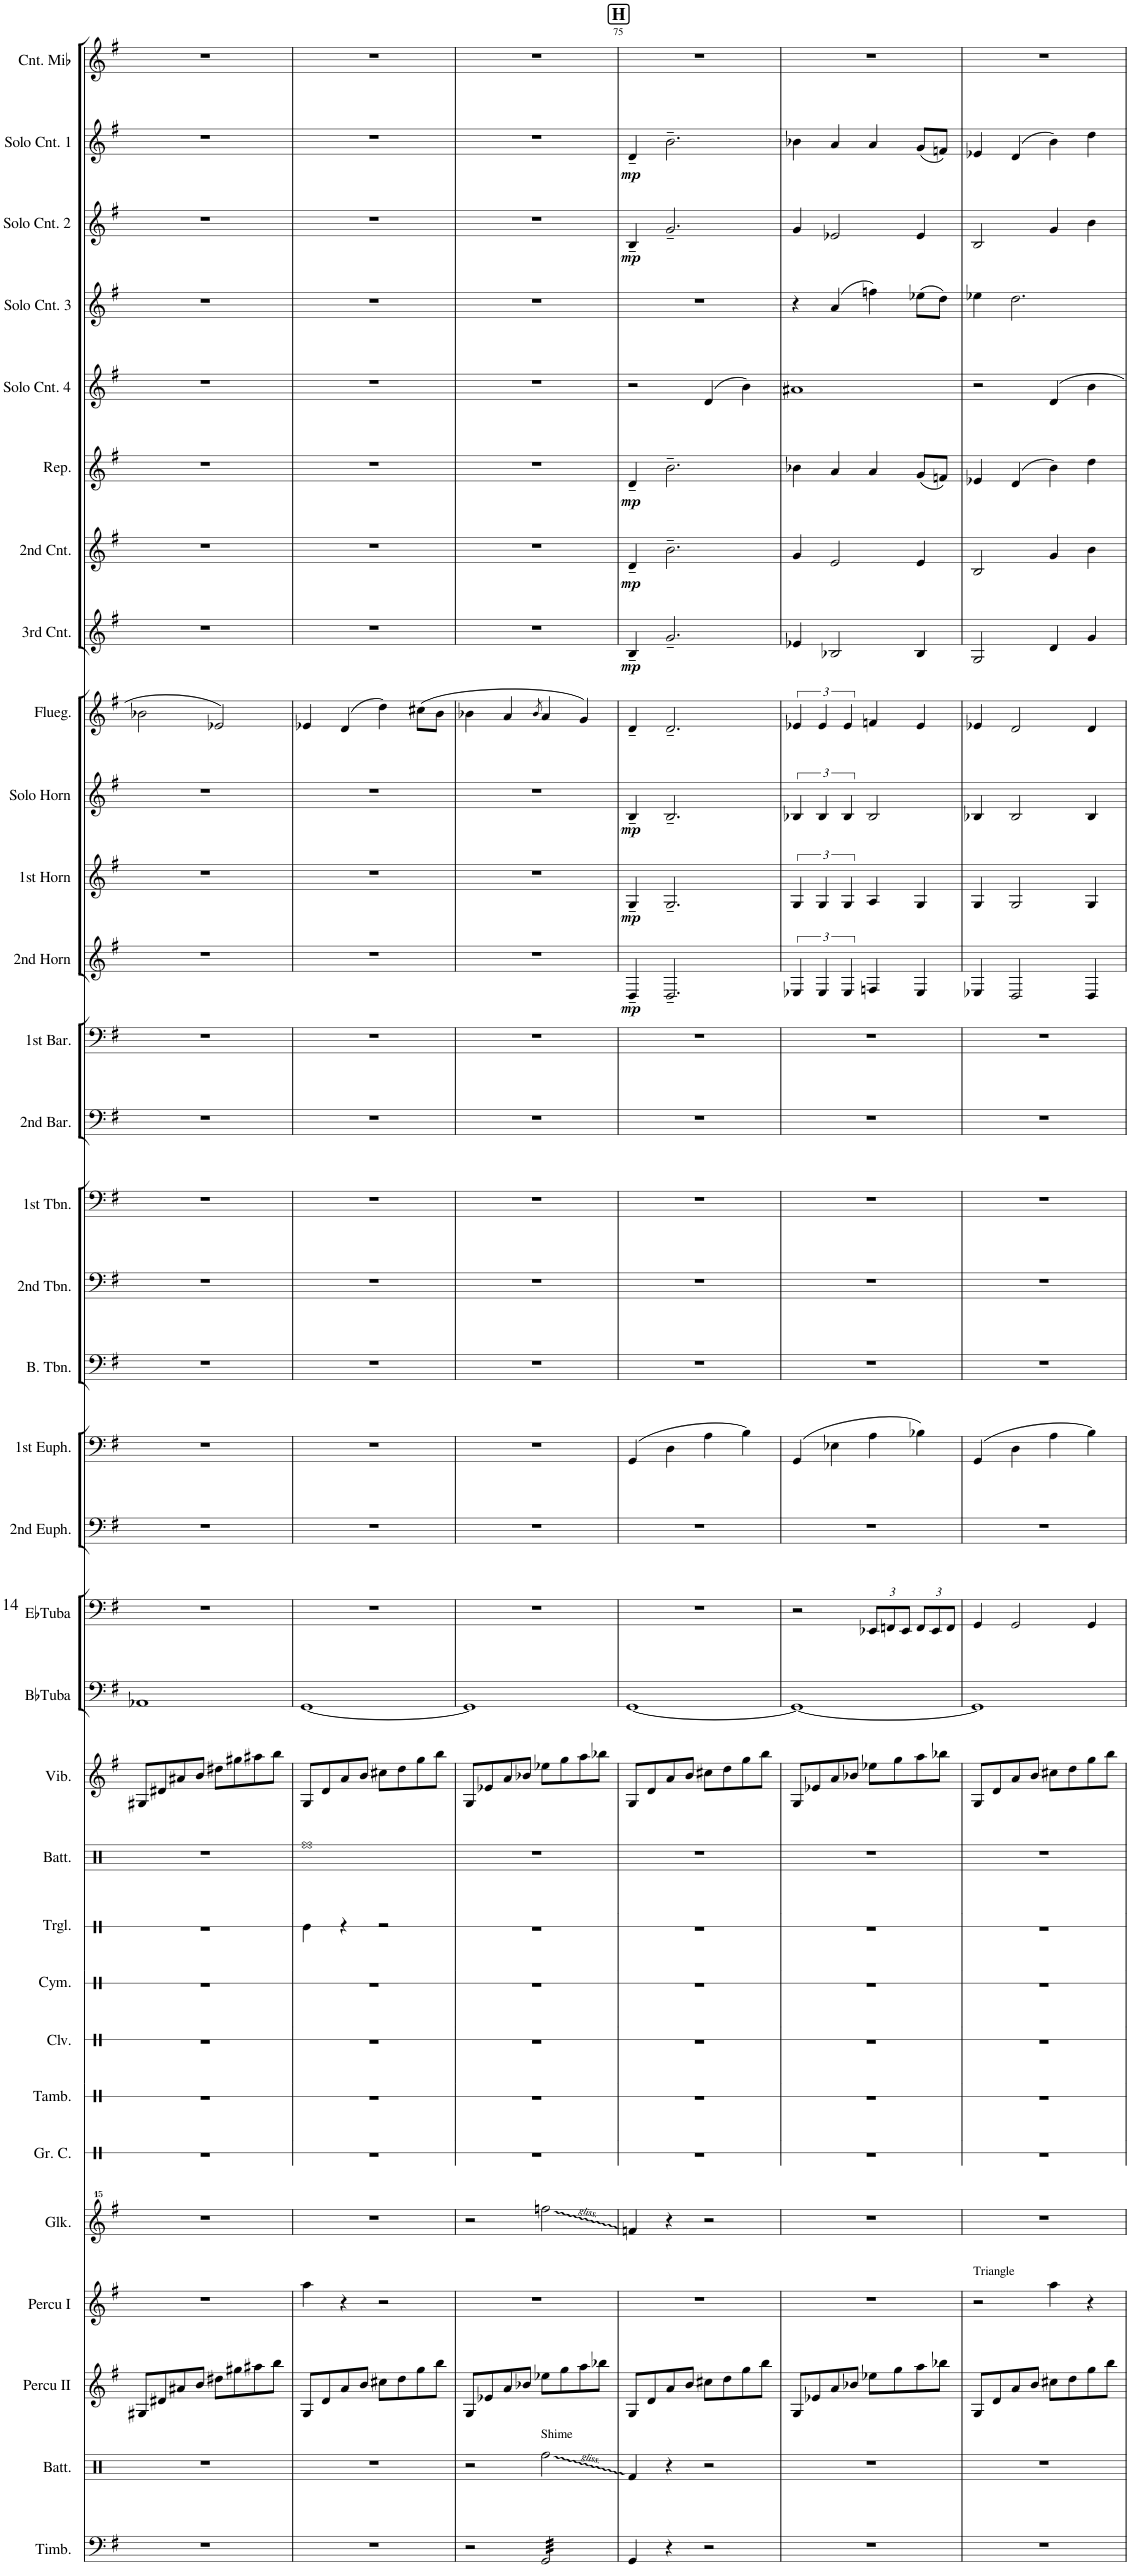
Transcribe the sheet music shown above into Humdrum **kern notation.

**kern	**kern	**kern	**kern	**kern	**kern	**kern	**kern	**kern	**kern	**kern	**kern	**kern	**kern	**kern	**kern	**kern	**kern	**kern	**kern	**kern	**kern	**dynam	**kern	**dynam	**kern	**dynam	**kern	**kern	**dynam	**kern	**dynam	**kern	**dynam	**kern	**kern	**kern	**dynam	**kern	**dynam	**kern
*part33	*part32	*part31	*part30	*part29	*part28	*part27	*part26	*part25	*part24	*part23	*part22	*part21	*part20	*part19	*part18	*part17	*part16	*part15	*part14	*part13	*part12	*part12	*part11	*part11	*part10	*part10	*part9	*part8	*part8	*part7	*part7	*part6	*part6	*part5	*part4	*part3	*part3	*part2	*part2	*part1
*staff33	*staff32	*staff31	*staff30	*staff29	*staff28	*staff27	*staff26	*staff25	*staff24	*staff23	*staff22	*staff21	*staff20	*staff19	*staff18	*staff17	*staff16	*staff15	*staff14	*staff13	*staff12	*staff12	*staff11	*staff11	*staff10	*staff10	*staff9	*staff8	*staff8	*staff7	*staff7	*staff6	*staff6	*staff5	*staff4	*staff3	*staff3	*staff2	*staff2	*staff1
*I"Timbales	*I"Batterie	*I"Percu II	*I"Percu I	*I"Glockenspiel	*I"Grosse caisse	*I"Tambourin	*I"Claves	*I"Cymbale	*I"Triangle	*I"Batterie	*I"Vibraphone	*I"BbTuba	*I"EbTuba	*I"2nd Euphonium	*I"1st Euphonium	*I"Bass Trombone	*I"2nd Trombone	*I"1st Trombone	*I"2nd Baryton	*I"1st Baryton	*I"2nd Horn	*	*I"1st Horn	*	*I"Solo Horn	*	*I"Fluegelhorn	*I"3rd Cornet	*	*I"2nd Cornet	*	*I"Repiano	*	*I"Solo Cornet 4	*I"Solo Cornet 3	*I"Solo Cornet 2	*	*I"Solo Cornet 1	*	*I"Cornet en Mib
*I'Timb.	*I'Batt.	*I'Percu II	*I'Percu I	*I'Glk.	*I'Gr. C.	*I'Tamb.	*I'Clv.	*I'Cym.	*I'Trgl.	*I'Batt.	*I'Vib.	*I'BbTuba	*I'EbTuba	*I'2nd Euph.	*I'1st Euph.	*I'B. Tbn.	*I'2nd Tbn.	*I'1st Tbn.	*I'2nd Bar.	*I'1st Bar.	*I'2nd Horn	*	*I'1st Horn	*	*I'Solo Horn	*	*I'Flueg.	*I'3rd Cnt.	*	*I'2nd Cnt.	*	*I'Rep.	*	*I'Solo Cnt. 4	*I'Solo Cnt. 3	*I'Solo Cnt. 2	*	*I'Solo Cnt. 1	*	*I'Cnt. Mib
!!LO:PB:g=z
*clefF4	*clefX	*clefG2	*clefG2	*clefG^^2	*clefX	*clefX	*clefX	*clefX	*clefX	*clefX	*clefG2	*clefF4	*clefF4	*clefF4	*clefF4	*clefF4	*clefF4	*clefF4	*clefF4	*clefF4	*clefG2	*	*clefG2	*	*clefG2	*	*clefG2	*clefG2	*	*clefG2	*	*clefG2	*	*clefG2	*clefG2	*clefG2	*	*clefG2	*	*clefG2
*	*	*	*	*	*	*	*	*	*	*	*	*	*	*	*	*	*	*	*ITrd4c7	*ITrd4c7	*ITrd4c7	*	*ITrd4c7	*	*ITrd4c7	*	*ITrd1c2	*ITrd1c2	*	*ITrd1c2	*	*ITrd1c2	*	*ITrd1c2	*ITrd1c2	*ITrd1c2	*	*ITrd1c2	*	*ITrd1c2
*k[f#]	*k[]	*k[f#]	*k[f#]	*k[f#]	*k[]	*k[]	*k[]	*k[]	*k[]	*k[]	*k[f#]	*k[f#]	*k[f#]	*k[f#]	*k[f#]	*k[f#]	*k[f#]	*k[f#]	*k[f#]	*k[f#]	*k[f#]	*	*k[f#]	*	*k[f#]	*	*k[f#]	*k[f#]	*	*k[f#]	*	*k[f#]	*	*k[f#]	*k[f#]	*k[f#]	*	*k[f#]	*	*k[f#]
*M4/4	*M4/4	*M4/4	*M4/4	*M4/4	*M4/4	*M4/4	*M4/4	*M4/4	*M4/4	*M4/4	*M4/4	*M4/4	*M4/4	*M4/4	*M4/4	*M4/4	*M4/4	*M4/4	*M4/4	*M4/4	*M4/4	*	*M4/4	*	*M4/4	*	*M4/4	*M4/4	*	*M4/4	*	*M4/4	*	*M4/4	*M4/4	*M4/4	*	*M4/4	*	*M4/4
=72	=72	=72	=72	=72	=72	=72	=72	=72	=72	=72	=72	=72	=72	=72	=72	=72	=72	=72	=72	=72	=72	=72	=72	=72	=72	=72	=72	=72	=72	=72	=72	=72	=72	=72	=72	=72	=72	=72	=72	=72
1r	1r	8G#X/L	1r	1r	1r	1r	1r	1r	1r	1r	8G#X/L	1AA-X	1r	1r	1r	1r	1r	1r	1r	1r	1r	.	1r	.	1r	.	2b-X\	1r	.	1r	.	1r	.	1r	1r	1r	.	1r	.	1r
.	.	8d#X/	.	.	.	.	.	.	.	.	8d#X/	.	.	.	.	.	.	.	.	.	.	.	.	.	.	.	.	.	.	.	.	.	.	.	.	.	.	.	.	.
.	.	8a#X/	.	.	.	.	.	.	.	.	8a#X/	.	.	.	.	.	.	.	.	.	.	.	.	.	.	.	.	.	.	.	.	.	.	.	.	.	.	.	.	.
.	.	8b/J	.	.	.	.	.	.	.	.	8b/J	.	.	.	.	.	.	.	.	.	.	.	.	.	.	.	.	.	.	.	.	.	.	.	.	.	.	.	.	.
.	.	8dd#X\L	.	.	.	.	.	.	.	.	8dd#X\L	.	.	.	.	.	.	.	.	.	.	.	.	.	.	.	2e-X/	.	.	.	.	.	.	.	.	.	.	.	.	.
.	.	8gg#X\	.	.	.	.	.	.	.	.	8gg#X\	.	.	.	.	.	.	.	.	.	.	.	.	.	.	.	.	.	.	.	.	.	.	.	.	.	.	.	.	.
.	.	8aa#X\	.	.	.	.	.	.	.	.	8aa#X\	.	.	.	.	.	.	.	.	.	.	.	.	.	.	.	.	.	.	.	.	.	.	.	.	.	.	.	.	.
.	.	8bb\J	.	.	.	.	.	.	.	.	8bb\J	.	.	.	.	.	.	.	.	.	.	.	.	.	.	.	.	.	.	.	.	.	.	.	.	.	.	.	.	.
=73	=73	=73	=73	=73	=73	=73	=73	=73	=73	=73	=73	=73	=73	=73	=73	=73	=73	=73	=73	=73	=73	=73	=73	=73	=73	=73	=73	=73	=73	=73	=73	=73	=73	=73	=73	=73	=73	=73	=73	=73
1r	1r	8G/L	4aa\	1r	1r	1r	1r	1r	4Re\	1Rff	8G/L	[1GG	1r	1r	1r	1r	1r	1r	1r	1r	1r	.	1r	.	1r	.	4e-X/	1r	.	1r	.	1r	.	1r	1r	1r	.	1r	.	1r
.	.	8d/	.	.	.	.	.	.	.	.	8d/	.	.	.	.	.	.	.	.	.	.	.	.	.	.	.	.	.	.	.	.	.	.	.	.	.	.	.	.	.
.	.	8a/	4r	.	.	.	.	.	4r	.	8a/	.	.	.	.	.	.	.	.	.	.	.	.	.	.	.	(4d/	.	.	.	.	.	.	.	.	.	.	.	.	.
.	.	8b/J	.	.	.	.	.	.	.	.	8b/J	.	.	.	.	.	.	.	.	.	.	.	.	.	.	.	.	.	.	.	.	.	.	.	.	.	.	.	.	.
.	.	8cc#X\L	2r	.	.	.	.	.	2r	.	8cc#X\L	.	.	.	.	.	.	.	.	.	.	.	.	.	.	.	4dd\)	.	.	.	.	.	.	.	.	.	.	.	.	.
.	.	8dd\	.	.	.	.	.	.	.	.	8dd\	.	.	.	.	.	.	.	.	.	.	.	.	.	.	.	.	.	.	.	.	.	.	.	.	.	.	.	.	.
.	.	8gg\	.	.	.	.	.	.	.	.	8gg\	.	.	.	.	.	.	.	.	.	.	.	.	.	.	.	(8cc#X\L	.	.	.	.	.	.	.	.	.	.	.	.	.
.	.	8bb\J	.	.	.	.	.	.	.	.	8bb\J	.	.	.	.	.	.	.	.	.	.	.	.	.	.	.	8b\J	.	.	.	.	.	.	.	.	.	.	.	.	.
=74	=74	=74	=74	=74	=74	=74	=74	=74	=74	=74	=74	=74	=74	=74	=74	=74	=74	=74	=74	=74	=74	=74	=74	=74	=74	=74	=74	=74	=74	=74	=74	=74	=74	=74	=74	=74	=74	=74	=74	=74
2r	2r	8G/L	1r	2r	1r	1r	1r	1r	1r	1r	8G/L	1GG]	1r	1r	1r	1r	1r	1r	1r	1r	1r	.	1r	.	1r	.	4b-X\	1r	.	1r	.	1r	.	1r	1r	1r	.	1r	.	1r
.	.	8e-X/	.	.	.	.	.	.	.	.	8e-X/	.	.	.	.	.	.	.	.	.	.	.	.	.	.	.	.	.	.	.	.	.	.	.	.	.	.	.	.	.
.	.	8a/	.	.	.	.	.	.	.	.	8a/	.	.	.	.	.	.	.	.	.	.	.	.	.	.	.	4a/	.	.	.	.	.	.	.	.	.	.	.	.	.
.	.	8b-X/J	.	.	.	.	.	.	.	.	8b-X/J	.	.	.	.	.	.	.	.	.	.	.	.	.	.	.	.	.	.	.	.	.	.	.	.	.	.	.	.	.
.	.	.	.	.	.	.	.	.	.	.	.	.	.	.	.	.	.	.	.	.	.	.	.	.	.	.	8qb-/	.	.	.	.	.	.	.	.	.	.	.	.	.
!	!LO:TX:a:t=Shime	!	!	!	!	!	!	!	!	!	!	!	!	!	!	!	!	!	!	!	!	!	!	!	!	!	!	!	!	!	!	!	!	!	!	!	!	!	!	!
*tremolo	*	*	*	*	*	*	*	*	*	*	*	*	*	*	*	*	*	*	*	*	*	*	*	*	*	*	*	*	*	*	*	*	*	*	*	*	*	*	*	*
32GG/LLL	2Rff\	8ee-X\L	.	2ffffn\	.	.	.	.	.	.	8ee-X\L	.	.	.	.	.	.	.	.	.	.	.	.	.	.	.	4a/	.	.	.	.	.	.	.	.	.	.	.	.	.
32GG/	.	.	.	.	.	.	.	.	.	.	.	.	.	.	.	.	.	.	.	.	.	.	.	.	.	.	.	.	.	.	.	.	.	.	.	.	.	.	.	.
32GG/	.	.	.	.	.	.	.	.	.	.	.	.	.	.	.	.	.	.	.	.	.	.	.	.	.	.	.	.	.	.	.	.	.	.	.	.	.	.	.	.
32GG/	.	.	.	.	.	.	.	.	.	.	.	.	.	.	.	.	.	.	.	.	.	.	.	.	.	.	.	.	.	.	.	.	.	.	.	.	.	.	.	.
32GG/	.	8gg\	.	.	.	.	.	.	.	.	8gg\	.	.	.	.	.	.	.	.	.	.	.	.	.	.	.	.	.	.	.	.	.	.	.	.	.	.	.	.	.
32GG/	.	.	.	.	.	.	.	.	.	.	.	.	.	.	.	.	.	.	.	.	.	.	.	.	.	.	.	.	.	.	.	.	.	.	.	.	.	.	.	.
32GG/	.	.	.	.	.	.	.	.	.	.	.	.	.	.	.	.	.	.	.	.	.	.	.	.	.	.	.	.	.	.	.	.	.	.	.	.	.	.	.	.
32GG/	.	.	.	.	.	.	.	.	.	.	.	.	.	.	.	.	.	.	.	.	.	.	.	.	.	.	.	.	.	.	.	.	.	.	.	.	.	.	.	.
32GG/	.	8aa\	.	.	.	.	.	.	.	.	8aa\	.	.	.	.	.	.	.	.	.	.	.	.	.	.	.	4g/)	.	.	.	.	.	.	.	.	.	.	.	.	.
32GG/	.	.	.	.	.	.	.	.	.	.	.	.	.	.	.	.	.	.	.	.	.	.	.	.	.	.	.	.	.	.	.	.	.	.	.	.	.	.	.	.
32GG/	.	.	.	.	.	.	.	.	.	.	.	.	.	.	.	.	.	.	.	.	.	.	.	.	.	.	.	.	.	.	.	.	.	.	.	.	.	.	.	.
32GG/	.	.	.	.	.	.	.	.	.	.	.	.	.	.	.	.	.	.	.	.	.	.	.	.	.	.	.	.	.	.	.	.	.	.	.	.	.	.	.	.
32GG/	.	8bb-X\J	.	.	.	.	.	.	.	.	8bb-X\J	.	.	.	.	.	.	.	.	.	.	.	.	.	.	.	.	.	.	.	.	.	.	.	.	.	.	.	.	.
32GG/	.	.	.	.	.	.	.	.	.	.	.	.	.	.	.	.	.	.	.	.	.	.	.	.	.	.	.	.	.	.	.	.	.	.	.	.	.	.	.	.
32GG/	.	.	.	.	.	.	.	.	.	.	.	.	.	.	.	.	.	.	.	.	.	.	.	.	.	.	.	.	.	.	.	.	.	.	.	.	.	.	.	.
32GG/JJJ	.	.	.	.	.	.	.	.	.	.	.	.	.	.	.	.	.	.	.	.	.	.	.	.	.	.	.	.	.	.	.	.	.	.	.	.	.	.	.	.
*Xtremolo	*	*	*	*	*	*	*	*	*	*	*	*	*	*	*	*	*	*	*	*	*	*	*	*	*	*	*	*	*	*	*	*	*	*	*	*	*	*	*	*
!!LO:REH:place=s1:a:B:cj:fs=14:t=H
=75	=75	=75	=75	=75	=75	=75	=75	=75	=75	=75	=75	=75	=75	=75	=75	=75	=75	=75	=75	=75	=75	=75	=75	=75	=75	=75	=75	=75	=75	=75	=75	=75	=75	=75	=75	=75	=75	=75	=75	=75
!	!	!	!	!	!	!	!	!	!	!	!	!	!	!	!	!	!	!	!	!	!	!LO:DY:b	!	!LO:DY:b	!	!LO:DY:b	!	!	!LO:DY:b	!	!LO:DY:b	!	!LO:DY:b	!	!	!	!LO:DY:b	!	!LO:DY:b	!
4GG/	4Rf/	8G/L	1r	4fffn/	1r	1r	1r	1r	1r	1r	8G/L	[1GG	1r	1r	(4GG/	1r	1r	1r	1r	1r	4D~/	mp	4G~/	mp	4B~/	mp	4d~/	4B~/	mp	4d~/	mp	4d~/	mp	2r	1r	4B~/	mp	4d~/	mp	1r
.	.	8d/	.	.	.	.	.	.	.	.	8d/	.	.	.	.	.	.	.	.	.	.	.	.	.	.	.	.	.	.	.	.	.	.	.	.	.	.	.	.	.
4r	4r	8a/	.	4r	.	.	.	.	.	.	8a/	.	.	.	4D\	.	.	.	.	.	2.D~/	.	2.G~/	.	2.B~/	.	2.d~/	2.g~/	.	2.b~\	.	2.b~\	.	.	.	2.g~/	.	2.b~\	.	.
.	.	8b/J	.	.	.	.	.	.	.	.	8b/J	.	.	.	.	.	.	.	.	.	.	.	.	.	.	.	.	.	.	.	.	.	.	.	.	.	.	.	.	.
2r	2r	8cc#X\L	.	2r	.	.	.	.	.	.	8cc#X\L	.	.	.	4A\	.	.	.	.	.	.	.	.	.	.	.	.	.	.	.	.	.	.	(4d/	.	.	.	.	.	.
.	.	8dd\	.	.	.	.	.	.	.	.	8dd\	.	.	.	.	.	.	.	.	.	.	.	.	.	.	.	.	.	.	.	.	.	.	.	.	.	.	.	.	.
.	.	8gg\	.	.	.	.	.	.	.	.	8gg\	.	.	.	4B\)	.	.	.	.	.	.	.	.	.	.	.	.	.	.	.	.	.	.	4b\)	.	.	.	.	.	.
.	.	8bb\J	.	.	.	.	.	.	.	.	8bb\J	.	.	.	.	.	.	.	.	.	.	.	.	.	.	.	.	.	.	.	.	.	.	.	.	.	.	.	.	.
=76	=76	=76	=76	=76	=76	=76	=76	=76	=76	=76	=76	=76	=76	=76	=76	=76	=76	=76	=76	=76	=76	=76	=76	=76	=76	=76	=76	=76	=76	=76	=76	=76	=76	=76	=76	=76	=76	=76	=76	=76
1r	1r	8G/L	1r	1r	1r	1r	1r	1r	1r	1r	8G/L	1GG_	2r	1r	(4GG/	1r	1r	1r	1r	1r	6E-X/	.	6G/	.	6B-X/	.	6e-X/	4e-X/	.	4g/	.	4b-X\	.	1a#X	4r	4g/	.	4b-X\	.	1r
.	.	8e-X/	.	.	.	.	.	.	.	.	8e-X/	.	.	.	.	.	.	.	.	.	.	.	.	.	.	.	.	.	.	.	.	.	.	.	.	.	.	.	.	.
.	.	.	.	.	.	.	.	.	.	.	.	.	.	.	.	.	.	.	.	.	6E-/	.	6G/	.	6B-/	.	6e-/	.	.	.	.	.	.	.	.	.	.	.	.	.
.	.	8a/	.	.	.	.	.	.	.	.	8a/	.	.	.	4E-X\	.	.	.	.	.	.	.	.	.	.	.	.	2B-X/	.	2e/	.	4a/	.	.	(4a/	2e-X/	.	4a/	.	.
.	.	.	.	.	.	.	.	.	.	.	.	.	.	.	.	.	.	.	.	.	6E-/	.	6G/	.	6B-/	.	6e-/	.	.	.	.	.	.	.	.	.	.	.	.	.
.	.	8b-X/J	.	.	.	.	.	.	.	.	8b-X/J	.	.	.	.	.	.	.	.	.	.	.	.	.	.	.	.	.	.	.	.	.	.	.	.	.	.	.	.	.
*	*	*	*	*	*	*	*	*	*	*	*	*	*Xbrackettup	*	*	*	*	*	*	*	*	*	*	*	*	*	*	*	*	*	*	*	*	*	*	*	*	*	*	*
.	.	8ee-X\L	.	.	.	.	.	.	.	.	8ee-X\L	.	12EE-X/L	.	4A\	.	.	.	.	.	4Fn/	.	4A/	.	2B-/	.	4fn/	.	.	.	.	4a/	.	.	4ffn\)	.	.	4a/	.	.
.	.	.	.	.	.	.	.	.	.	.	.	.	12FFn/	.	.	.	.	.	.	.	.	.	.	.	.	.	.	.	.	.	.	.	.	.	.	.	.	.	.	.
.	.	8gg\	.	.	.	.	.	.	.	.	8gg\	.	.	.	.	.	.	.	.	.	.	.	.	.	.	.	.	.	.	.	.	.	.	.	.	.	.	.	.	.
.	.	.	.	.	.	.	.	.	.	.	.	.	12EE-/J	.	.	.	.	.	.	.	.	.	.	.	.	.	.	.	.	.	.	.	.	.	.	.	.	.	.	.
.	.	8aa\	.	.	.	.	.	.	.	.	8aa\	.	12FF/L	.	4B-X\)	.	.	.	.	.	4E-/	.	4G/	.	.	.	4e-/	4B-/	.	4e/	.	(8g/L	.	.	(8ee-X\L	4e-/	.	(8g/L	.	.
.	.	.	.	.	.	.	.	.	.	.	.	.	12EE-/	.	.	.	.	.	.	.	.	.	.	.	.	.	.	.	.	.	.	.	.	.	.	.	.	.	.	.
.	.	8bb-X\J	.	.	.	.	.	.	.	.	8bb-X\J	.	.	.	.	.	.	.	.	.	.	.	.	.	.	.	.	.	.	.	.	8fn/J)	.	.	8dd\J)	.	.	8fn/J)	.	.
.	.	.	.	.	.	.	.	.	.	.	.	.	12FF/J	.	.	.	.	.	.	.	.	.	.	.	.	.	.	.	.	.	.	.	.	.	.	.	.	.	.	.
=77	=77	=77	=77	=77	=77	=77	=77	=77	=77	=77	=77	=77	=77	=77	=77	=77	=77	=77	=77	=77	=77	=77	=77	=77	=77	=77	=77	=77	=77	=77	=77	=77	=77	=77	=77	=77	=77	=77	=77	=77
!	!	!	!LO:TX:a:t=Triangle	!	!	!	!	!	!	!	!	!	!	!	!	!	!	!	!	!	!	!	!	!	!	!	!	!	!	!	!	!	!	!	!	!	!	!	!	!
1r	1r	8G/L	2r	1r	1r	1r	1r	1r	1r	1r	8G/L	1GG]	4GG/	1r	(4GG/	1r	1r	1r	1r	1r	4E-X/	.	4G/	.	4B-X/	.	4e-X/	2G/	.	2B/	.	4e-X/	.	2r	4ee-X\	2B/	.	4e-X/	.	1r
.	.	8d/	.	.	.	.	.	.	.	.	8d/	.	.	.	.	.	.	.	.	.	.	.	.	.	.	.	.	.	.	.	.	.	.	.	.	.	.	.	.	.
.	.	8a/	.	.	.	.	.	.	.	.	8a/	.	2GG/	.	4D\	.	.	.	.	.	2D/	.	2G/	.	2B-/	.	2d/	.	.	.	.	(4d/	.	.	2.dd\	.	.	(4d/	.	.
.	.	8b/J	.	.	.	.	.	.	.	.	8b/J	.	.	.	.	.	.	.	.	.	.	.	.	.	.	.	.	.	.	.	.	.	.	.	.	.	.	.	.	.
.	.	8cc#X\L	4aa\	.	.	.	.	.	.	.	8cc#X\L	.	.	.	4A\	.	.	.	.	.	.	.	.	.	.	.	.	4d/	.	4g/	.	4b\)	.	4d/	.	4g/	.	4b\)	.	.
.	.	8dd\	.	.	.	.	.	.	.	.	8dd\	.	.	.	.	.	.	.	.	.	.	.	.	.	.	.	.	.	.	.	.	.	.	.	.	.	.	.	.	.
.	.	8gg\	4r	.	.	.	.	.	.	.	8gg\	.	4GG/	.	4B\)	.	.	.	.	.	4D/	.	4G/	.	4B-/	.	4d/	4g/	.	4b\	.	4dd\	.	4b\	.	4b\	.	4dd\	.	.
.	.	8bb\J	.	.	.	.	.	.	.	.	8bb\J	.	.	.	.	.	.	.	.	.	.	.	.	.	.	.	.	.	.	.	.	.	.	.	.	.	.	.	.	.
=	=	=	=	=	=	=	=	=	=	=	=	=	=	=	=	=	=	=	=	=	=	=	=	=	=	=	=	=	=	=	=	=	=	=	=	=	=	=	=	=
*-	*-	*-	*-	*-	*-	*-	*-	*-	*-	*-	*-	*-	*-	*-	*-	*-	*-	*-	*-	*-	*-	*-	*-	*-	*-	*-	*-	*-	*-	*-	*-	*-	*-	*-	*-	*-	*-	*-	*-	*-
